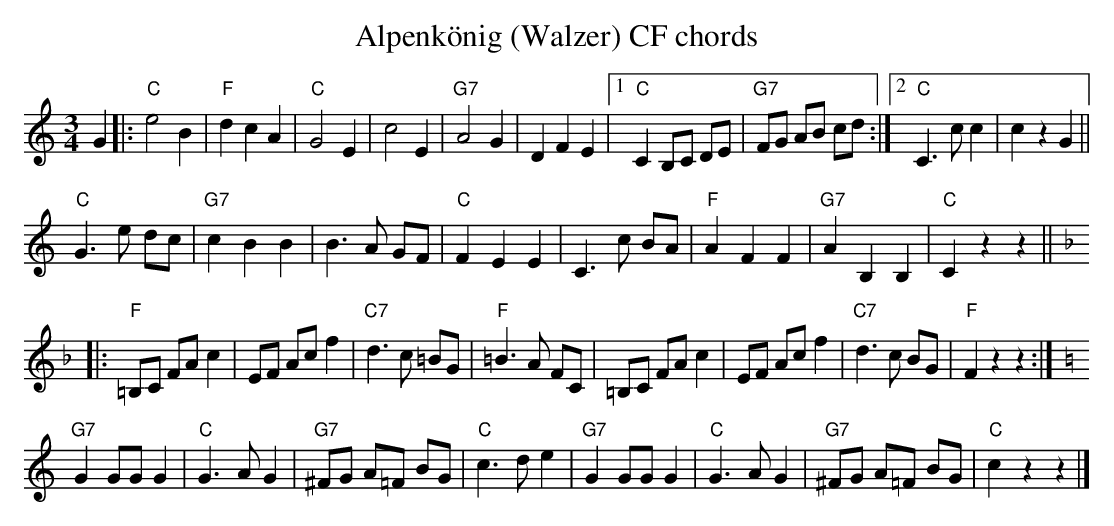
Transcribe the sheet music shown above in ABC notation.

X:1
T:Alpenk\"onig (Walzer) CF chords
M:3/4
L:1/4
K:C %%MIDI gchordon
G |: "C"e2B | "F"dcA | "C"G2E | c2E | "G7"A2G | DFE |1 "C"C B,/2C/2 D/2E/2 | "G7"F/2G/2 A/2B/2 c/2d/2 :|2 "C"C>cc | czG ||
"C"G>e d/2c/2 | "G7"cBB | B>A G/2F/2 | "C"FEE | C>c B/2A/2 | "F"AFF | "G7"AB,B, | "C"Czz || [K:F]
|: "F"=B,/2C/2 F/2A/2c | E/2F/2 A/2c/2f | "C7"d>c =B/2G/2 | "F"=B>A F/2C/2 | =B,/2C/2 F/2A/2c | E/2F/2 A/2c/2f | "C7"d>c B/2G/2 | "F"Fzz :|
[K:C] "G7"GG/2G/2G | "C"G>AG | "G7"^F/2G/2 A/2=F/2 B/2G/2 | "C"c>de | "G7"GG/2G/2G | "C"G>AG | "G7"^F/2G/2 A/2=F/2 B/2G/2 | "C"czz |]
